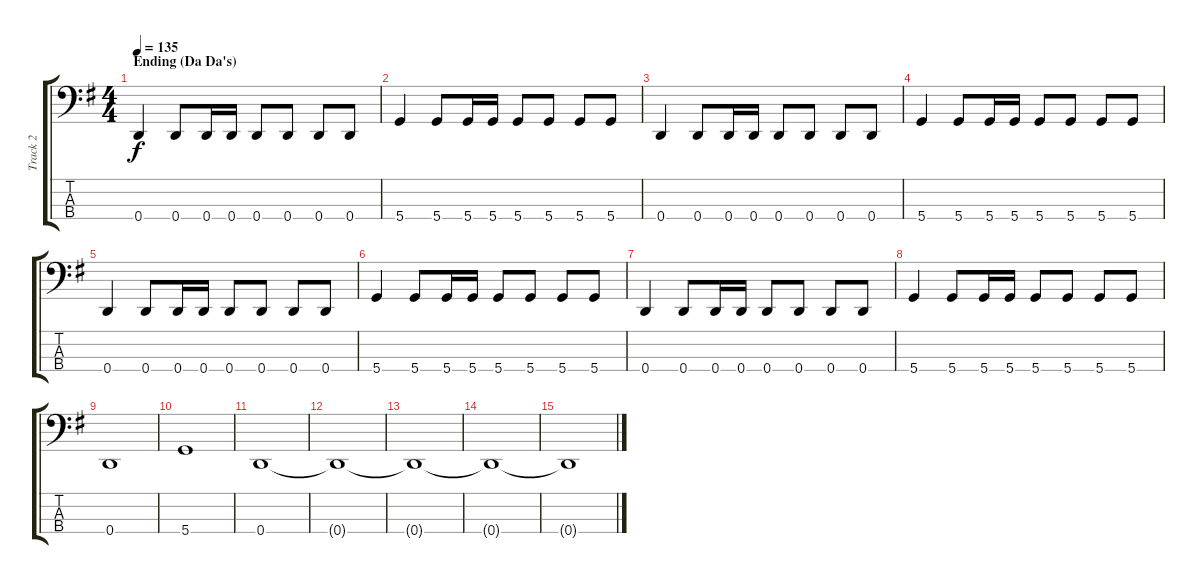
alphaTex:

\track ("Track 2" "Track 2") {instrument electricbassfinger}
\staff {score tabs}
\tuning (G2 D2 A1 D1) {hide}
\ts (4 4)
\section ("" "Ending (Da Da's)")
\tempo 135
\clef f4
\ks g
0.4.4{dy f} 0.4.8 0.4.16 0.4.16 0.4.8 0.4.8 0.4.8 0.4.8 |
5.4.4 5.4.8 5.4.16 5.4.16 5.4.8 5.4.8 5.4.8 5.4.8 |
0.4.4 0.4.8 0.4.16 0.4.16 0.4.8 0.4.8 0.4.8 0.4.8 |
5.4.4 5.4.8 5.4.16 5.4.16 5.4.8 5.4.8 5.4.8 5.4.8 |
0.4.4 0.4.8 0.4.16 0.4.16 0.4.8 0.4.8 0.4.8 0.4.8 |
5.4.4 5.4.8 5.4.16 5.4.16 5.4.8 5.4.8 5.4.8 5.4.8 |
0.4.4 0.4.8 0.4.16 0.4.16 0.4.8 0.4.8 0.4.8 0.4.8 |
5.4.4 5.4.8 5.4.16 5.4.16 5.4.8 5.4.8 5.4.8 5.4.8 |
0.4.1 |
5.4.1 |
0.4.1 |
0.4{t}.1 |
0.4{t}.1 |
0.4{t}.1 |
0.4{t}.1
